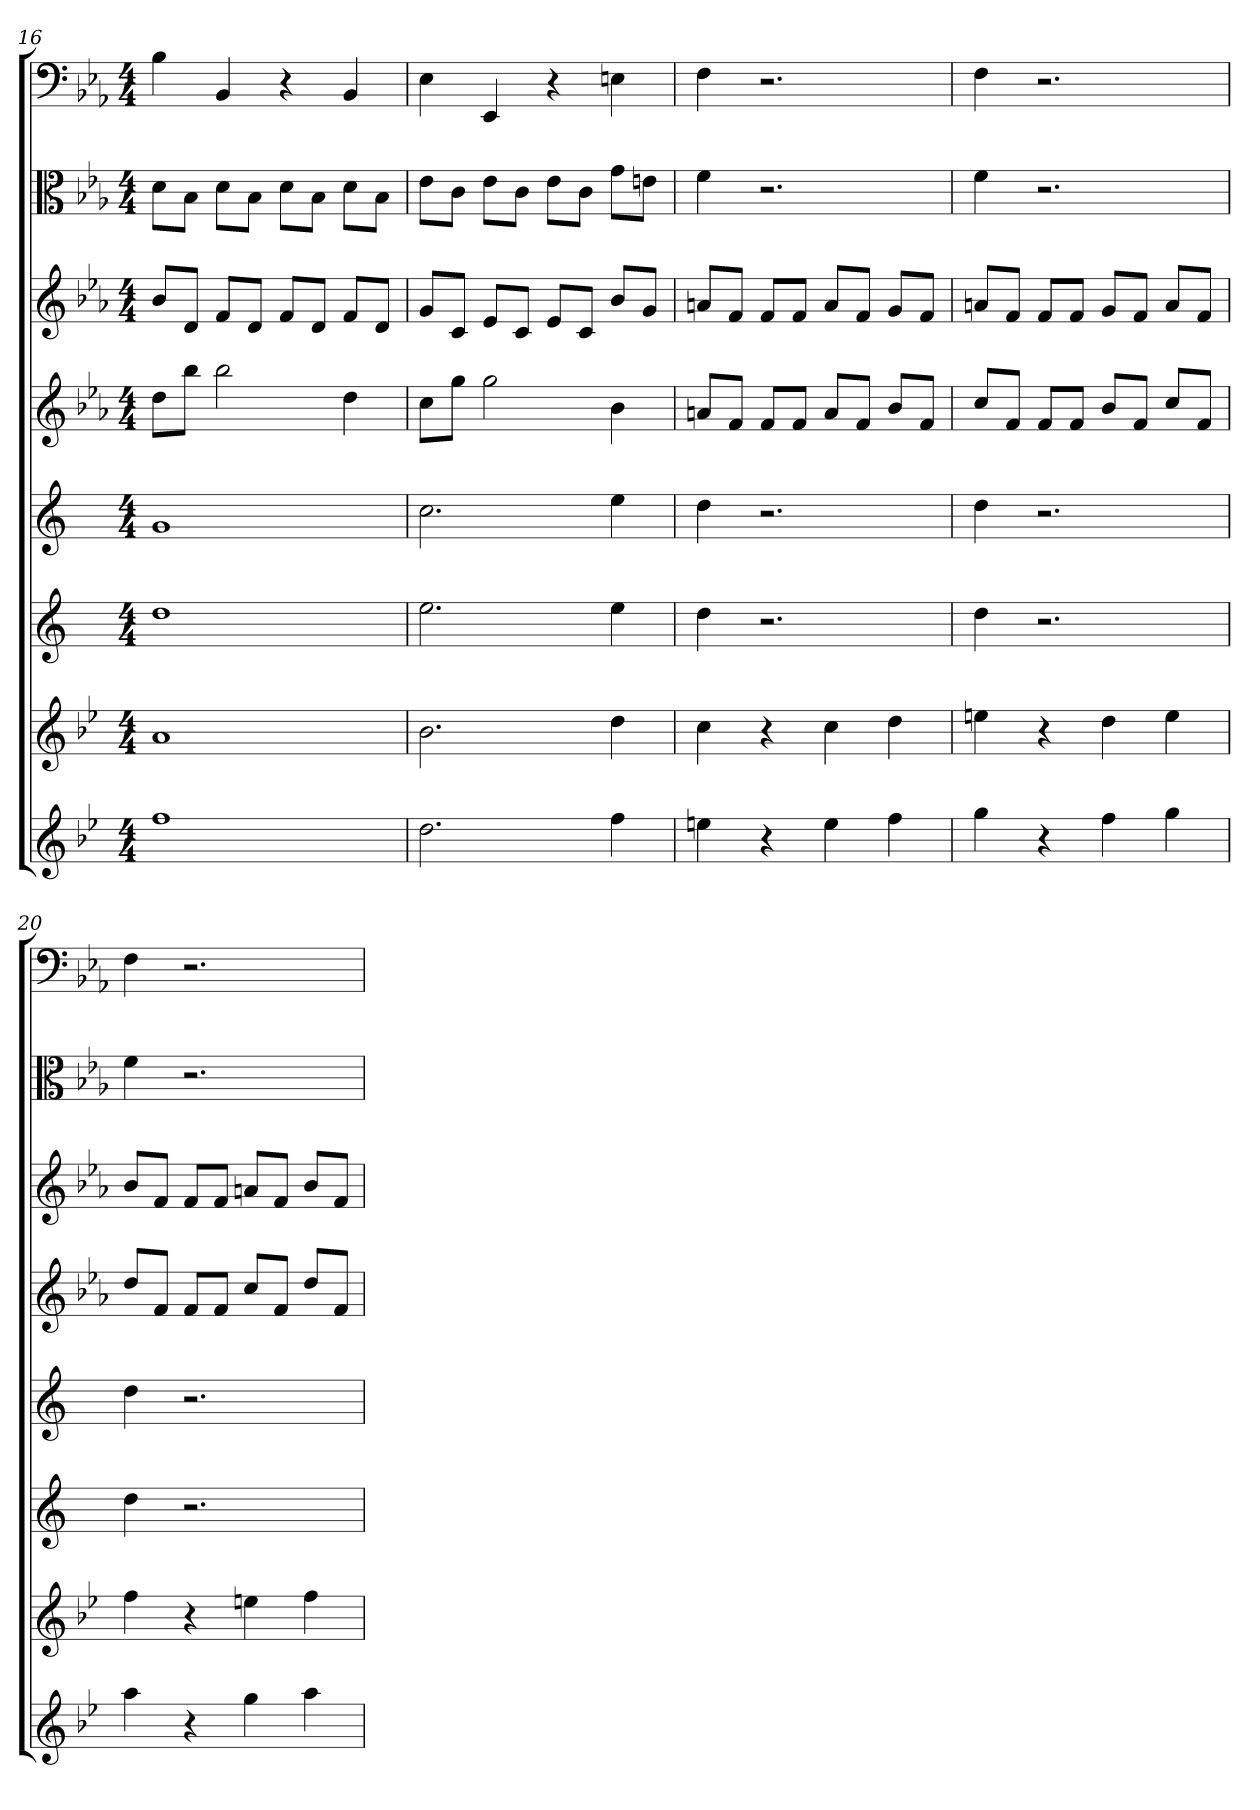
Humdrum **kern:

**kern	**kern	**kern	**kern	**kern	**kern	**kern	**kern
*part8	*part7	*part6	*part5	*part4	*part3	*part2	*part1
*staff8	*staff7	*staff6	*staff5	*staff4	*staff3	*staff2	*staff1
*	*	*	*	*	*	*clefC3	*clefF4
*k[b-e-]	*k[b-e-]	*k[]	*k[]	*k[b-e-a-]	*k[b-e-a-]	*k[b-e-a-]	*k[b-e-a-]
*M4/4	*M4/4	*M4/4	*M4/4	*M4/4	*M4/4	*M4/4	*M4/4
=16	=16	=16	=16	=16	=16	=16	=16
1ff	1a	1dd	1g	8ddL	8b-L	8d\L	4B-
.	.	.	.	8bb-J	8dJ	8B-\J	.
.	.	.	.	2bb-	8fL	8d\L	4BB-
.	.	.	.	.	8dJ	8B-\J	.
.	.	.	.	.	8fL	8d\L	4r
.	.	.	.	.	8dJ	8B-\J	.
.	.	.	.	4dd	8fL	8d\L	4BB-
.	.	.	.	.	8dJ	8B-\J	.
=17	=17	=17	=17	=17	=17	=17	=17
2.dd	2.b-	2.ee	2.cc	8ccL	8gL	8e-\L	4E-
.	.	.	.	8ggJ	8cJ	8c\J	.
.	.	.	.	2gg	8e-L	8e-\L	4EE-
.	.	.	.	.	8cJ	8c\J	.
.	.	.	.	.	8e-L	8e-\L	4r
.	.	.	.	.	8cJ	8c\J	.
4ff	4dd	4ee	4ee	4b-	8b-L	8g\L	4En
.	.	.	.	.	8gJ	8en\J	.
=18	=18	=18	=18	=18	=18	=18	=18
4een	4cc	4dd	4dd	8anL	8anL	4f	4F
.	.	.	.	8fJ	8fJ	.	.
4r	4r	2.r	2.r	8fL	8fL	2.r	2.r
.	.	.	.	8fJ	8fJ	.	.
4ee	4cc	.	.	8aL	8aL	.	.
.	.	.	.	8fJ	8fJ	.	.
4ff	4dd	.	.	8b-L	8gL	.	.
.	.	.	.	8fJ	8fJ	.	.
=19	=19	=19	=19	=19	=19	=19	=19
4gg	4een	4dd	4dd	8ccL	8anL	4f	4F
.	.	.	.	8fJ	8fJ	.	.
4r	4r	2.r	2.r	8fL	8fL	2.r	2.r
.	.	.	.	8fJ	8fJ	.	.
4ff	4dd	.	.	8b-L	8gL	.	.
.	.	.	.	8fJ	8fJ	.	.
4gg	4ee	.	.	8ccL	8aL	.	.
.	.	.	.	8fJ	8fJ	.	.
=20	=20	=20	=20	=20	=20	=20	=20
4aa	4ff	4dd	4dd	8ddL	8b-L	4f	4F
.	.	.	.	8fJ	8fJ	.	.
4r	4r	2.r	2.r	8fL	8fL	2.r	2.r
.	.	.	.	8fJ	8fJ	.	.
4gg	4een	.	.	8ccL	8anL	.	.
.	.	.	.	8fJ	8fJ	.	.
4aa	4ff	.	.	8ddL	8b-L	.	.
.	.	.	.	8fJ	8fJ	.	.
=	=	=	=	=	=	=	=
*-	*-	*-	*-	*-	*-	*-	*-
